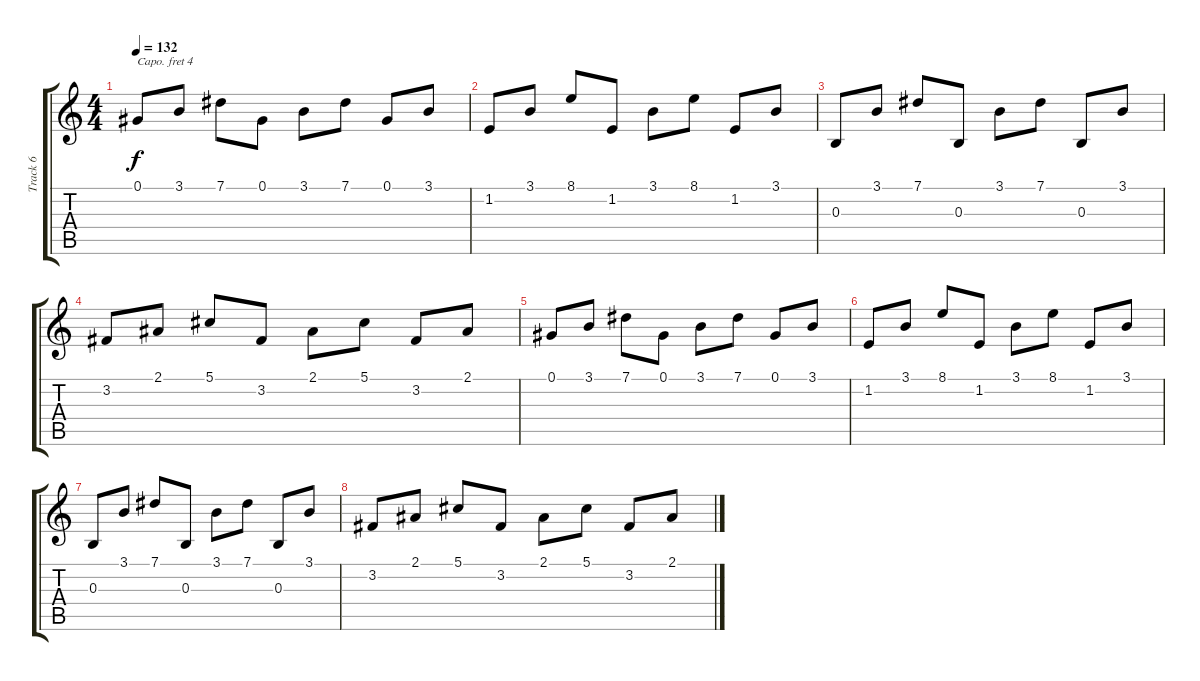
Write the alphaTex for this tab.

\track ("Track 6" "Track 6") {instrument acousticgrandpiano}
\staff {score tabs}
\capo 4
\tuning (E4 B3 G3 D3 A2 E2) {hide}
\ts (4 4)
\tempo 132
\clef g2
\ks c
0.1.8{dy f} 3.1.8 7.1.8 0.1.8 3.1.8 7.1.8 0.1.8 3.1.8 |
1.2.8 3.1.8 8.1.8 1.2.8 3.1.8 8.1.8 1.2.8 3.1.8 |
0.3.8 3.1.8 7.1.8 0.3.8 3.1.8 7.1.8 0.3.8 3.1.8 |
3.2.8 2.1.8 5.1.8 3.2.8 2.1.8 5.1.8 3.2.8 2.1.8 |
0.1.8 3.1.8 7.1.8 0.1.8 3.1.8 7.1.8 0.1.8 3.1.8 |
1.2.8 3.1.8 8.1.8 1.2.8 3.1.8 8.1.8 1.2.8 3.1.8 |
0.3.8 3.1.8 7.1.8 0.3.8 3.1.8 7.1.8 0.3.8 3.1.8 |
3.2.8 2.1.8 5.1.8 3.2.8 2.1.8 5.1.8 3.2.8 2.1.8
